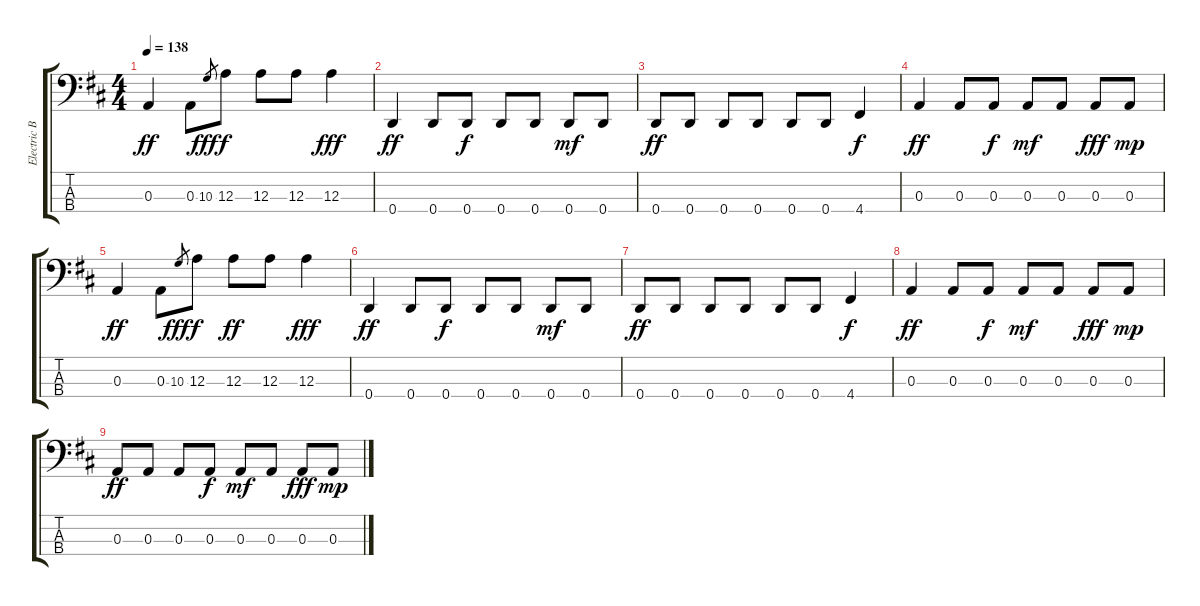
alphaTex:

\track ("Electric Bass" "Electric B") {instrument electricbassfinger}
\staff {score tabs}
\tuning (G2 D2 A1 D1) {hide}
\ts (4 4)
\tempo 138
\clef f4
\ks d
0.3.4{dy ff} 0.3.8 10.3.8{gr dy fff} 12.3.8{dy f} 12.3.8 12.3.8 12.3.4{dy fff} |
0.4.4{dy ff} 0.4.8 0.4.8{dy f} 0.4.8 0.4.8 0.4.8{dy mf} 0.4.8 |
0.4.8{dy ff} 0.4.8 0.4.8 0.4.8 0.4.8 0.4.8 4.4.4{dy f} |
0.3.4{dy ff} 0.3.8 0.3.8{dy f} 0.3.8{dy mf} 0.3.8 0.3.8{dy fff} 0.3.8{dy mp} |
0.3.4{dy ff} 0.3.8 10.3.8{gr dy fff} 12.3.8{dy f} 12.3.8{dy ff} 12.3.8 12.3.4{dy fff} |
0.4.4{dy ff} 0.4.8 0.4.8{dy f} 0.4.8 0.4.8 0.4.8{dy mf} 0.4.8 |
0.4.8{dy ff} 0.4.8 0.4.8 0.4.8 0.4.8 0.4.8 4.4.4{dy f} |
0.3.4{dy ff} 0.3.8 0.3.8{dy f} 0.3.8{dy mf} 0.3.8 0.3.8{dy fff} 0.3.8{dy mp} |
0.3.8{dy ff} 0.3.8 0.3.8 0.3.8{dy f} 0.3.8{dy mf} 0.3.8 0.3.8{dy fff} 0.3.8{dy mp}
